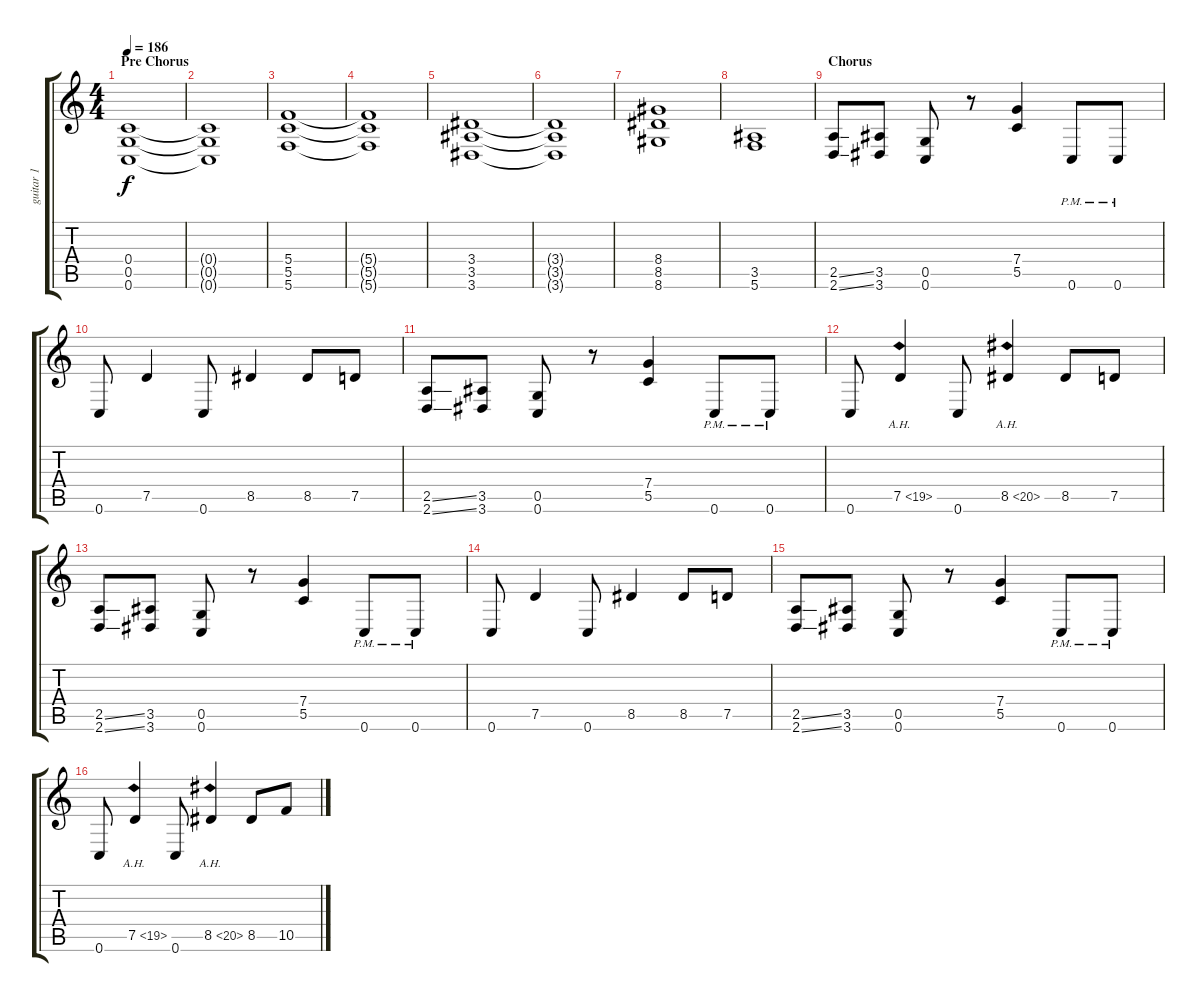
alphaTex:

\track ("guitar 1" "guitar 1") {instrument distortionguitar}
\staff {score tabs}
\tuning (D4 A3 F3 C3 G2 C2) {hide}
\ts (4 4)
\section ("" "Pre Chorus")
\tempo 186
\clef g2
\ks c
(0.4 0.5 0.6).1{dy f} |
(0.4{t} 0.5{t} 0.6{t}).1 |
(5.4 5.5 5.6).1 |
(5.4{t} 5.5{t} 5.6{t}).1 |
(3.4 3.5 3.6).1 |
(3.4{t} 3.5{t} 3.6{t}).1 |
(8.4 8.5 8.6).1 |
(3.5 5.6).1 |
\section ("" "Chorus")
(2.5{ss} 2.6{ss}).8 (3.5 3.6).8 (0.5 0.6).8 r.8 (7.4 5.5).4 0.6{pm}.8 0.6{pm}.8 |
0.6.8 7.5.4 0.6.8 8.5.4 8.5.8 7.5.8 |
(2.5{ss} 2.6{ss}).8 (3.5 3.6).8 (0.5 0.6).8 r.8 (7.4 5.5).4 0.6{pm}.8 0.6{pm}.8 |
0.6.8 7.5{ah 12}.4 0.6.8 8.5{ah 12}.4 8.5.8 7.5.8 |
(2.5{ss} 2.6{ss}).8 (3.5 3.6).8 (0.5 0.6).8 r.8 (7.4 5.5).4 0.6{pm}.8 0.6{pm}.8 |
0.6.8 7.5.4 0.6.8 8.5.4 8.5.8 7.5.8 |
(2.5{ss} 2.6{ss}).8 (3.5 3.6).8 (0.5 0.6).8 r.8 (7.4 5.5).4 0.6{pm}.8 0.6{pm}.8 |
0.6.8 7.5{ah 12}.4 0.6.8 8.5{ah 12}.4 8.5.8 10.5.8
